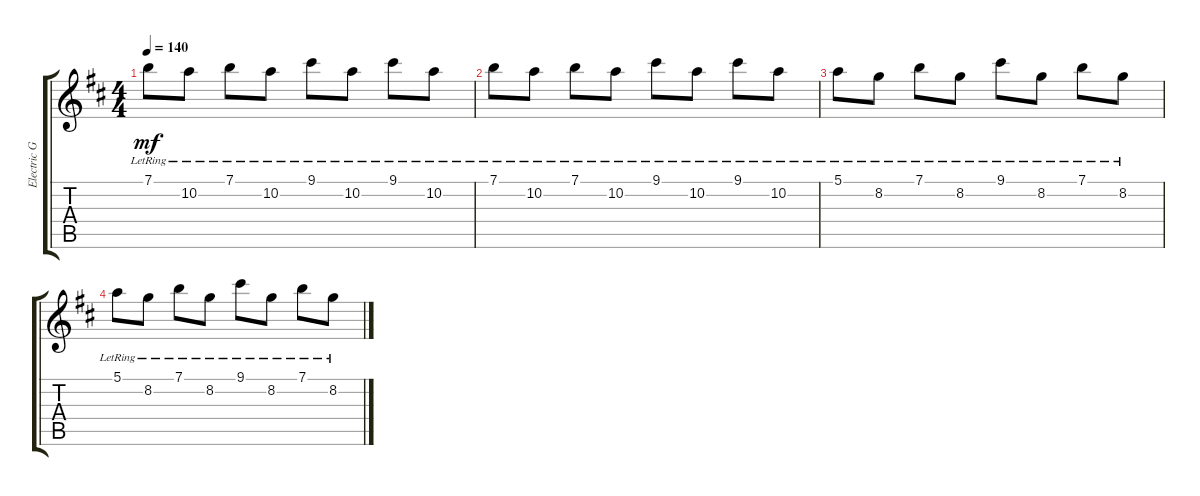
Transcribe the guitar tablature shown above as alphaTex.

\track ("Electric Guitar" "Electric G") {instrument electricguitarclean}
\staff {score tabs}
\tuning (E4 B3 G3 D3 A2 E2) {hide}
\ts (4 4)
\tempo 140
\clef g2
\ks d
7.1{lr}.8{dy mf instrument electricguitarclean} 10.2{lr}.8 7.1{lr}.8 10.2{lr}.8 9.1{lr}.8 10.2{lr}.8 9.1{lr}.8 10.2{lr}.8 |
7.1{lr}.8 10.2{lr}.8 7.1{lr}.8 10.2{lr}.8 9.1{lr}.8 10.2{lr}.8 9.1{lr}.8 10.2{lr}.8 |
5.1{lr}.8 8.2{lr}.8 7.1{lr}.8 8.2{lr}.8 9.1{lr}.8 8.2{lr}.8 7.1{lr}.8 8.2{lr}.8 |
5.1{lr}.8 8.2{lr}.8 7.1{lr}.8 8.2{lr}.8 9.1{lr}.8 8.2{lr}.8 7.1{lr}.8 8.2{lr}.8
